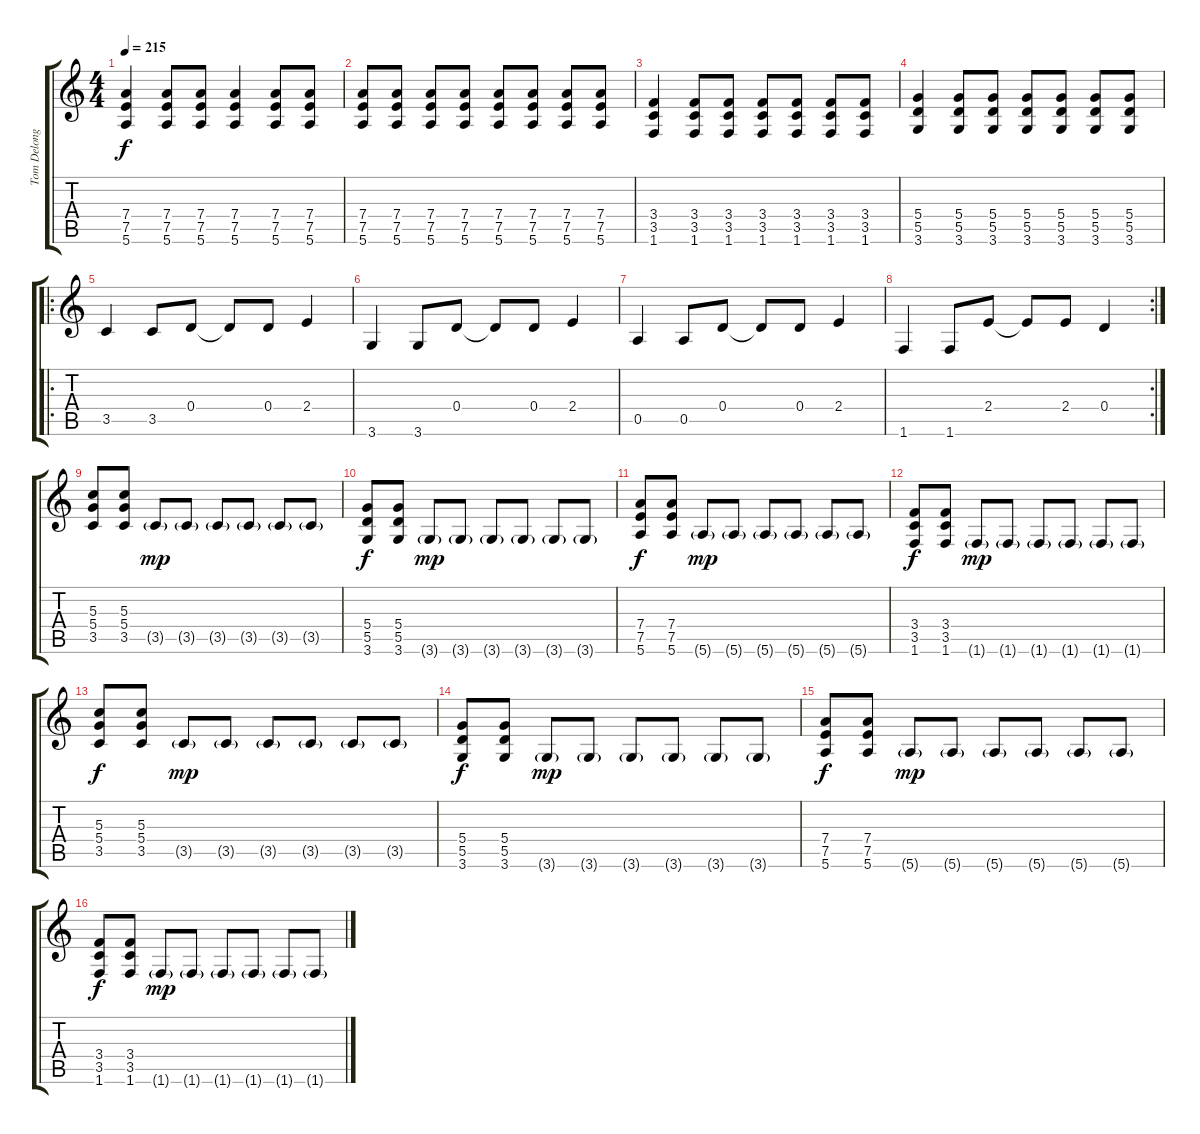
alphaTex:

\track ("Tom Delong (Guitar 1)" "Tom Delong") {instrument distortionguitar}
\staff {score tabs}
\tuning (E4 B3 G3 D3 A2 E2) {hide}
\ts (4 4)
\tempo 215
\clef g2
\ks c
(7.4 7.5 5.6).4{dy f} (7.4 7.5 5.6).8 (7.4 7.5 5.6).8 (7.4 7.5 5.6).4 (7.4 7.5 5.6).8 (7.4 7.5 5.6).8 |
(7.4 7.5 5.6).8 (7.4 7.5 5.6).8 (7.4 7.5 5.6).8 (7.4 7.5 5.6).8 (7.4 7.5 5.6).8 (7.4 7.5 5.6).8 (7.4 7.5 5.6).8 (7.4 7.5 5.6).8 |
(3.4 3.5 1.6).4 (3.4 3.5 1.6).8 (3.4 3.5 1.6).8 (3.4 3.5 1.6).8 (3.4 3.5 1.6).8 (3.4 3.5 1.6).8 (3.4 3.5 1.6).8 |
(5.4 5.5 3.6).4 (5.4 5.5 3.6).8 (5.4 5.5 3.6).8 (5.4 5.5 3.6).8 (5.4 5.5 3.6).8 (5.4 5.5 3.6).8 (5.4 5.5 3.6).8 |
\ro
3.5.4 3.5.8 0.4.8 0.4{t}.8 0.4.8 2.4.4 |
3.6.4 3.6.8 0.4.8 0.4{t}.8 0.4.8 2.4.4 |
0.5.4 0.5.8 0.4.8 0.4{t}.8 0.4.8 2.4.4 |
\rc 2
1.6.4 1.6.8 2.4.8 2.4{t}.8 2.4.8 0.4.4 |
(5.3 5.4 3.5).8 (5.3 5.4 3.5).8 3.5{g}.8{dy mp} 3.5{g}.8 3.5{g}.8 3.5{g}.8 3.5{g}.8 3.5{g}.8 |
(5.4 5.5 3.6).8{dy f} (5.4 5.5 3.6).8 3.6{g}.8{dy mp} 3.6{g}.8 3.6{g}.8 3.6{g}.8 3.6{g}.8 3.6{g}.8 |
(7.4 7.5 5.6).8{dy f} (7.4 7.5 5.6).8 5.6{g}.8{dy mp} 5.6{g}.8 5.6{g}.8 5.6{g}.8 5.6{g}.8 5.6{g}.8 |
(3.4 3.5 1.6).8{dy f} (3.4 3.5 1.6).8 1.6{g}.8{dy mp} 1.6{g}.8 1.6{g}.8 1.6{g}.8 1.6{g}.8 1.6{g}.8 |
(5.3 5.4 3.5).8{dy f} (5.3 5.4 3.5).8 3.5{g}.8{dy mp} 3.5{g}.8 3.5{g}.8 3.5{g}.8 3.5{g}.8 3.5{g}.8 |
(5.4 5.5 3.6).8{dy f} (5.4 5.5 3.6).8 3.6{g}.8{dy mp} 3.6{g}.8 3.6{g}.8 3.6{g}.8 3.6{g}.8 3.6{g}.8 |
(7.4 7.5 5.6).8{dy f} (7.4 7.5 5.6).8 5.6{g}.8{dy mp} 5.6{g}.8 5.6{g}.8 5.6{g}.8 5.6{g}.8 5.6{g}.8 |
(3.4 3.5 1.6).8{dy f} (3.4 3.5 1.6).8 1.6{g}.8{dy mp} 1.6{g}.8 1.6{g}.8 1.6{g}.8 1.6{g}.8 1.6{g}.8
